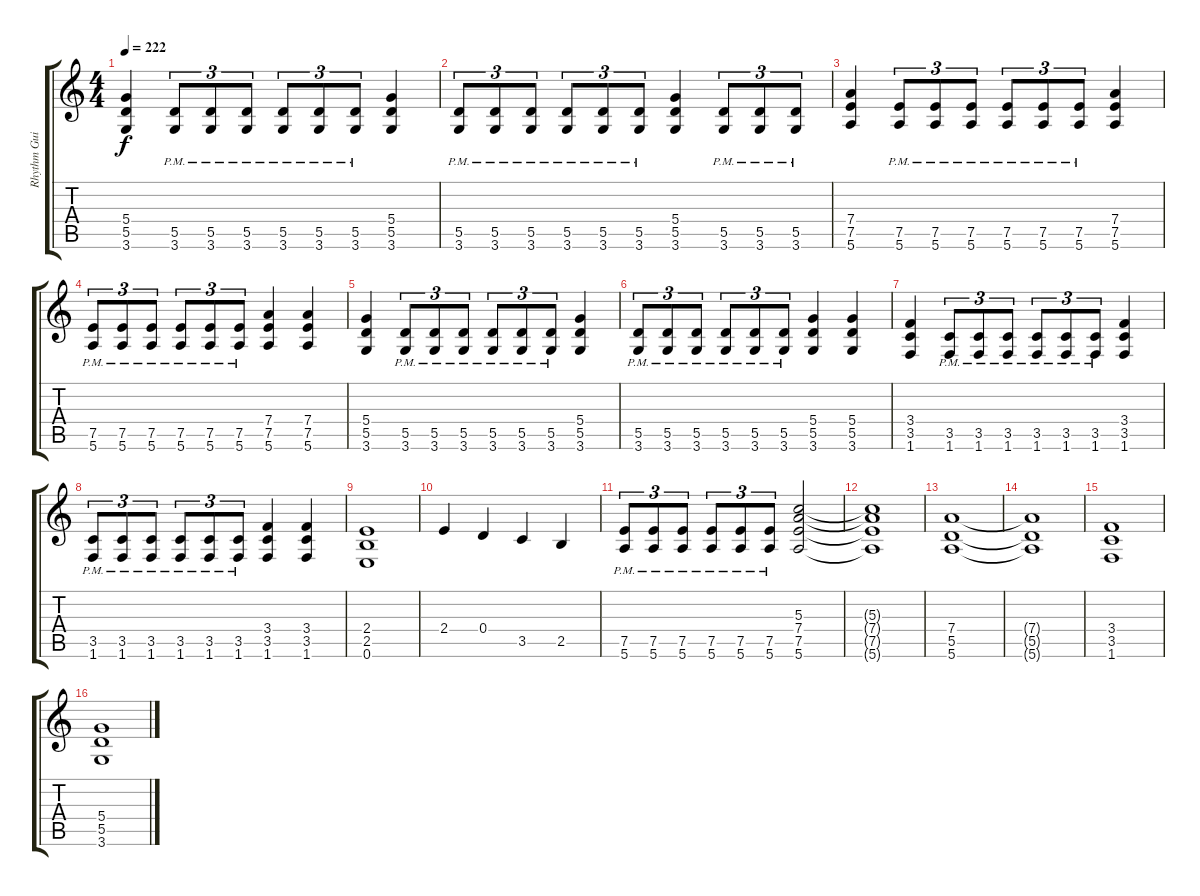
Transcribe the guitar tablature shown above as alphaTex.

\track ("Rhythm Guitar" "Rhythm Gui") {instrument distortionguitar}
\staff {score tabs}
\tuning (E4 B3 G3 D3 A2 E2) {hide}
\ts (4 4)
\tempo 222
\clef g2
\ks c
(5.4 5.5 3.6).4{dy f} (5.5{pm} 3.6{pm}).8{tu (3 2)} (5.5{pm} 3.6).8{tu (3 2)} (5.5{pm} 3.6).8{tu (3 2)} (5.5{pm} 3.6).8{tu (3 2)} (5.5{pm} 3.6).8{tu (3 2)} (5.5{pm} 3.6).8{tu (3 2)} (5.4 5.5 3.6).4 |
(5.5{pm} 3.6{pm}).8{tu (3 2)} (5.5{pm} 3.6{pm}).8{tu (3 2)} (5.5{pm} 3.6{pm}).8{tu (3 2)} (5.5{pm} 3.6{pm}).8{tu (3 2)} (5.5{pm} 3.6{pm}).8{tu (3 2)} (5.5{pm} 3.6{pm}).8{tu (3 2)} (5.4 5.5 3.6).4 (5.5{pm} 3.6{pm}).8{tu (3 2)} (5.5{pm} 3.6{pm}).8{tu (3 2)} (5.5{pm} 3.6{pm}).8{tu (3 2)} |
(7.4 7.5 5.6).4 (7.5{pm} 5.6{pm}).8{tu (3 2)} (7.5{pm} 5.6{pm}).8{tu (3 2)} (7.5{pm} 5.6{pm}).8{tu (3 2)} (7.5{pm} 5.6{pm}).8{tu (3 2)} (7.5{pm} 5.6{pm}).8{tu (3 2)} (7.5{pm} 5.6{pm}).8{tu (3 2)} (7.4 7.5 5.6).4 |
(7.5{pm} 5.6{pm}).8{tu (3 2)} (7.5{pm} 5.6{pm}).8{tu (3 2)} (7.5{pm} 5.6{pm}).8{tu (3 2)} (7.5{pm} 5.6{pm}).8{tu (3 2)} (7.5{pm} 5.6{pm}).8{tu (3 2)} (7.5{pm} 5.6{pm}).8{tu (3 2)} (7.4 7.5 5.6).4 (7.4 7.5 5.6).4 |
(5.4 5.5 3.6).4 (5.5{pm} 3.6{pm}).8{tu (3 2)} (5.5{pm} 3.6{pm}).8{tu (3 2)} (5.5{pm} 3.6{pm}).8{tu (3 2)} (5.5{pm} 3.6{pm}).8{tu (3 2)} (5.5{pm} 3.6{pm}).8{tu (3 2)} (5.5{pm} 3.6{pm}).8{tu (3 2)} (5.4 5.5 3.6).4 |
(5.5{pm} 3.6{pm}).8{tu (3 2)} (5.5{pm} 3.6{pm}).8{tu (3 2)} (5.5{pm} 3.6{pm}).8{tu (3 2)} (5.5{pm} 3.6{pm}).8{tu (3 2)} (5.5{pm} 3.6{pm}).8{tu (3 2)} (5.5{pm} 3.6{pm}).8{tu (3 2)} (5.4 5.5 3.6).4 (5.4 5.5 3.6).4 |
(3.4 3.5 1.6).4 (3.5{pm} 1.6{pm}).8{tu (3 2)} (3.5{pm} 1.6{pm}).8{tu (3 2)} (3.5{pm} 1.6{pm}).8{tu (3 2)} (3.5{pm} 1.6{pm}).8{tu (3 2)} (3.5{pm} 1.6{pm}).8{tu (3 2)} (3.5{pm} 1.6{pm}).8{tu (3 2)} (3.4 3.5 1.6).4 |
(3.5{pm} 1.6{pm}).8{tu (3 2)} (3.5{pm} 1.6{pm}).8{tu (3 2)} (3.5{pm} 1.6{pm}).8{tu (3 2)} (3.5{pm} 1.6{pm}).8{tu (3 2)} (3.5{pm} 1.6{pm}).8{tu (3 2)} (3.5{pm} 1.6{pm}).8{tu (3 2)} (3.4 3.5 1.6).4 (3.4 3.5 1.6).4 |
(2.4 2.5 0.6).1 |
2.4.4 0.4.4 3.5.4 2.5.4 |
(7.5{pm} 5.6{pm}).8{tu (3 2)} (7.5{pm} 5.6{pm}).8{tu (3 2)} (7.5{pm} 5.6{pm}).8{tu (3 2)} (7.5{pm} 5.6{pm}).8{tu (3 2)} (7.5{pm} 5.6{pm}).8{tu (3 2)} (7.5{pm} 5.6{pm}).8{tu (3 2)} (5.3 7.4 7.5 5.6).2 |
(5.3{t} 7.4{t} 7.5{t} 5.6{t}).1 |
(7.4 5.5 5.6).1 |
(7.4{t} 5.5{t} 5.6{t}).1 |
(3.4 3.5 1.6).1 |
(5.4 5.5 3.6).1
